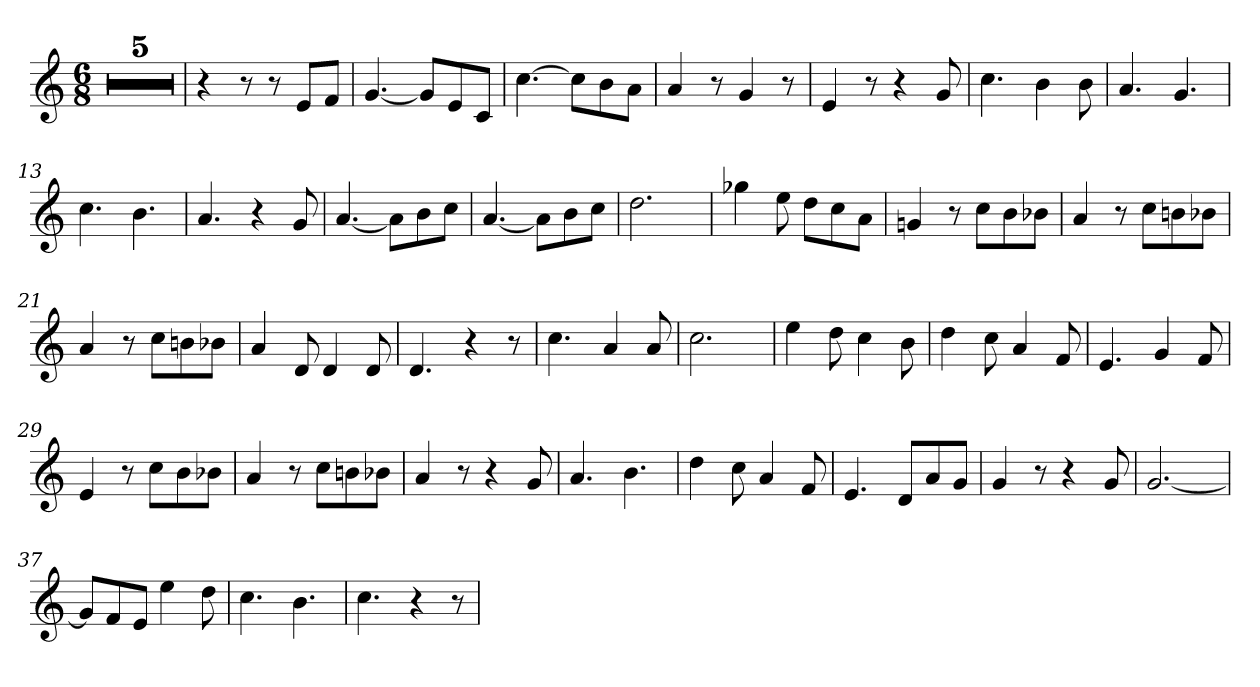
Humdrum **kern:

**kern
*part1
*staff1
*clefG2
*k[]
*M6/8
=1
2.r
=2
2.r
=3
2.r
=4
2.r
=5
2.r
=6
4r
8r
8r
8e/L
8f/J
=7
[4.g/
8g/L]
8e/
8c/J
=8
[4.cc\
8cc\L]
8b\
8a\J
=9
4a/
8r
4g/
8r
=10
4e/
8r
4r
8g/
=11
4.cc\
4b\
8b\
=12
4.a/
4.g/
=13
4.cc\
4.b\
!!LO:LB:g=z
=14
4.a/
4r
8g/
=15
[4.a/
8a\L]
8b\
8cc\J
=16
[4.a/
8a\L]
8b\
8cc\J
=17
2.dd\
=18
4gg-X\
8ee\
8dd\L
8cc\
8a\J
=19
4gn/
8r
8cc\L
8b\
8b-X\J
=20
4a/
8r
8cc\L
8bn\
8b-X\J
=21
4a/
8r
8cc\L
8bn\
8b-X\J
=22
4a/
8d/
4d/
8d/
!!LO:LB:g=z
=23
4.d/
4r
8r
=24
4.cc\
4a/
8a/
=25
2.cc\
=26
4ee\
8dd\
4cc\
8b\
=27
4dd\
8cc\
4a/
8f/
=28
4.e/
4g/
8f/
=29
4e/
8r
8cc\L
8b\
8b-X\J
=30
4a/
8r
8cc\L
8bn\
8b-X\J
=31
4a/
8r
4r
8g/
=32
4.a/
4.b\
!!LO:LB:g=z
=33
4dd\
8cc\
4a/
8f/
=34
4.e/
8d/L
8a/
8g/J
=35
4g/
8r
4r
8g/
=36
[2.g/
=37
8g/L]
8f/
8e/J
4ee\
8dd\
=38
4.cc\
4.b\
=39
4.cc\
4r
8r
=
*-
